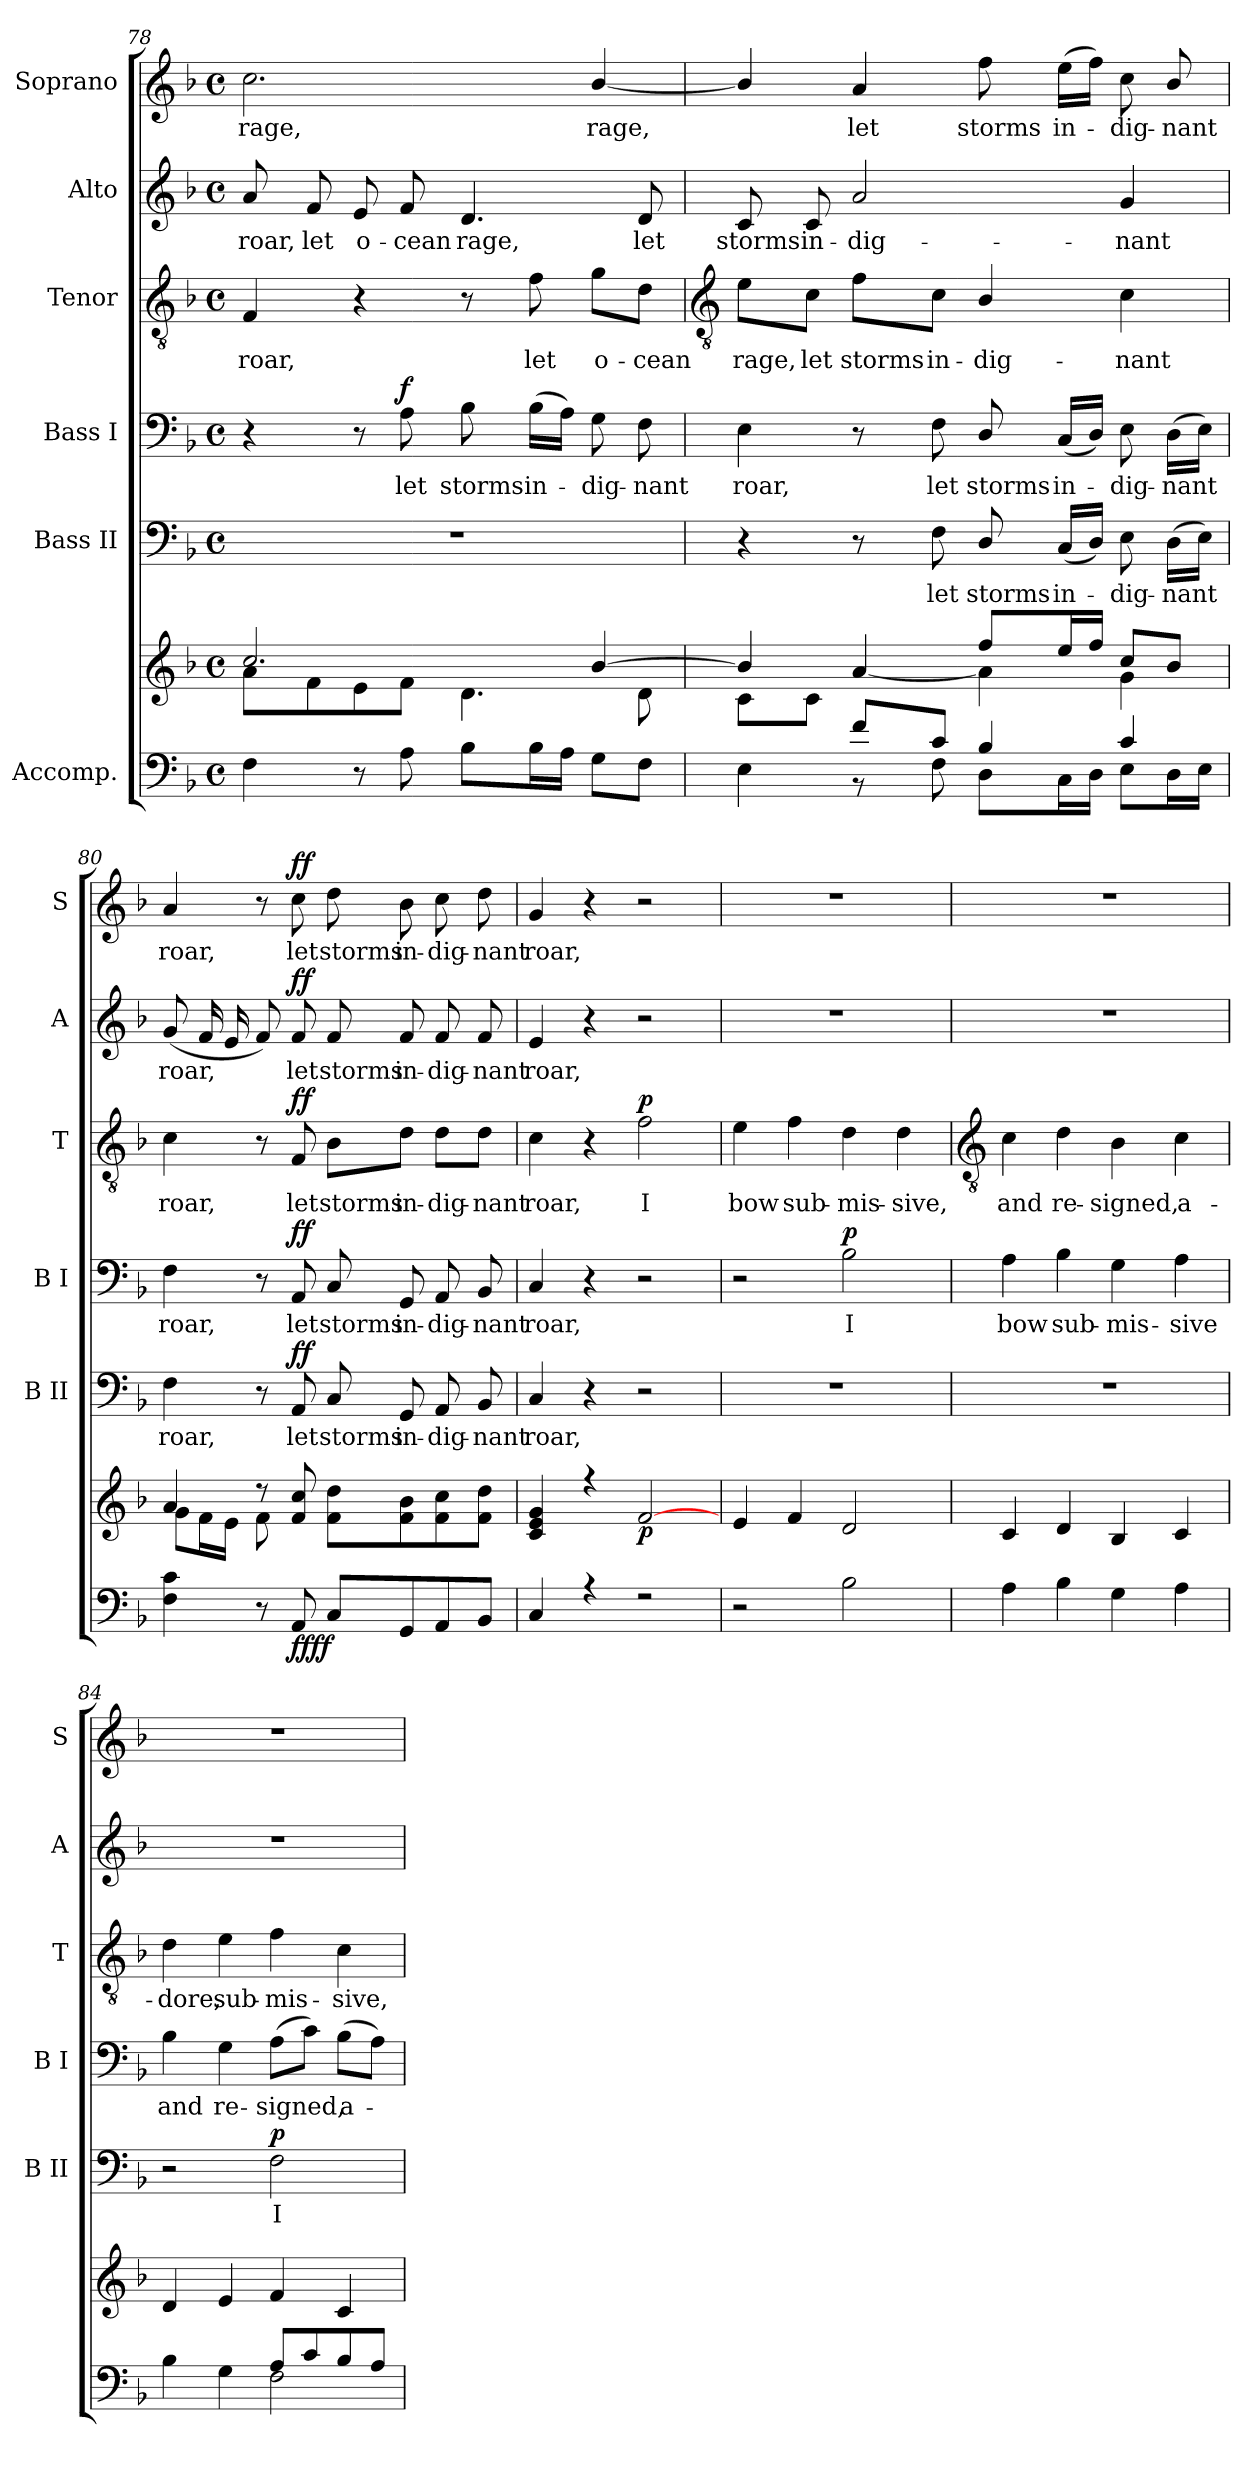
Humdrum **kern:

**kern	**kern	**dynam	**kern	**text	**dynam	**kern	**text	**dynam	**kern	**text	**dynam	**kern	**text	**dynam	**kern	**text	**dynam
*part6	*part6	*part6	*part5	*part5	*part5	*part4	*part4	*part4	*part3	*part3	*part3	*part2	*part2	*part2	*part1	*part1	*part1
*staff7	*staff6	*staff6/7	*staff5	*staff5	*staff5	*staff4	*staff4	*staff4	*staff3	*staff3	*staff3	*staff2	*staff2	*staff2	*staff1	*staff1	*staff1
*I"Accomp.	*	*	*I"Bass II	*	*	*I"Bass I	*	*	*I"Tenor	*	*	*I"Alto	*	*	*I"Soprano	*	*
*	*	*	*I'B II	*	*	*I'B I	*	*	*I'T	*	*	*I'A	*	*	*I'S	*	*
*clefF4	*clefG2	*	*clefF4	*	*	*clefF4	*	*	*clefGv2	*	*	*clefG2	*	*	*clefG2	*	*
*k[b-]	*k[b-]	*	*k[b-]	*	*	*k[b-]	*	*	*k[b-]	*	*	*k[b-]	*	*	*k[b-]	*	*
*F:	*F:	*	*F:	*	*	*F:	*	*	*F:	*	*	*F:	*	*	*F:	*	*
*M4/4	*M4/4	*	*M4/4	*	*	*M4/4	*	*	*M4/4	*	*	*M4/4	*	*	*M4/4	*	*
*met(c)	*met(c)	*	*met(c)	*	*	*met(c)	*	*	*met(c)	*	*	*met(c)	*	*	*met(c)	*	*
=78	=78	=78	=78	=78	=78	=78	=78	=78	=78	=78	=78	=78	=78	=78	=78	=78	=78
*	*^	*	*	*	*	*	*	*	*	*	*	*	*	*	*	*	*
!	!	!	!	!	!	!	!	!	!	!	!LO:LY:b	!	!	!LO:LY:b	!	!	!LO:LY:b	!
4F	2.cc/	8a\L	.	1r	.	.	4r	.	.	4F	roar,	.	8a	roar,	.	2.cc	rage,	.
!	!	!	!	!	!	!	!	!	!	!	!	!	!	!LO:LY:b	!	!	!	!
.	.	8f\	.	.	.	.	.	.	.	.	.	.	8f	let	.	.	.	.
!	!	!	!	!	!	!	!	!	!	!	!	!	!	!LO:LY:b	!	!	!	!
8r	.	8e\	.	.	.	.	8r	.	.	4r	.	.	8e	o-	.	.	.	.
!	!	!	!	!	!	!	!	!LO:LY:b	!LO:DY:b	!	!	!	!	!LO:LY:b	!	!	!	!
8A	.	8f\J	.	.	.	.	8A	let	f	.	.	.	8f	-cean	.	.	.	.
!	!	!	!	!	!	!	!	!LO:LY:b	!	!	!	!	!	!LO:LY:b	!	!	!	!
8B-L	.	4.d\	.	.	.	.	8B-	storms	.	8r	.	.	4.d	rage,	.	.	.	.
!	!	!	!	!	!	!	!	!LO:LY:b	!	!	!LO:LY:b	!	!	!	!	!	!	!
16B-L	.	.	.	.	.	.	(>16B-LL	in-	.	8f	let	.	.	.	.	.	.	.
16AJJ	.	.	.	.	.	.	16AJJ)	.	.	.	.	.	.	.	.	.	.	.
!	!	!	!	!	!	!	!	!LO:LY:b	!	!	!LO:LY:b	!	!	!	!	!	!LO:LY:b	!
8GL	[4b-/	.	.	.	.	.	8G	dig-	.	8g\L	o-	.	.	.	.	[4b-/	rage,	.
!	!	!	!	!	!	!	!	!LO:LY:b	!	!	!LO:LY:b	!	!	!LO:LY:b	!	!	!	!
8FJ	.	8d\	.	.	.	.	8F	-nant	.	8d\J	-cean	.	8d	let	.	.	.	.
!!LO:LB:g=z
=79	=79	=79	=79	=79	=79	=79	=79	=79	=79	=79	=79	=79	=79	=79	=79	=79	=79	=79
*	*	*	*	*	*	*	*	*	*	*clefGv2	*	*	*	*	*	*	*	*
*^	*	*	*	*	*	*	*	*	*	*	*	*	*	*	*	*	*	*
!	!	!	!	!	!	!	!	!	!LO:LY:b	!	!	!LO:LY:b	!	!	!LO:LY:b	!	!	!	!
4ryy	4E\	4b-/]	8c\L	.	4r	.	.	4E	roar,	.	8e\L	rage,	.	8c	storms	.	4b-/]	.	.
!	!	!	!	!	!	!	!	!	!	!	!	!LO:LY:b	!	!	!LO:LY:b	!	!	!	!
.	.	.	8c\J	.	.	.	.	.	.	.	8c\J	let	.	8c	in-	.	.	.	.
!	!	!	!	!	!	!	!	!	!	!	!	!LO:LY:b	!	!	!LO:LY:b	!	!	!LO:LY:b	!
8f/L	8r	4ryy	[4a/	.	8r	.	.	8r	.	.	8f\L	storms	.	2a	-dig-	.	4a	let	.
!	!	!	!	!	!	!LO:LY:b	!	!	!LO:LY:b	!	!	!LO:LY:b	!	!	!	!	!	!	!
8c/J	8F\	.	.	.	8F	let	.	8F	let	.	8c\J	in-	.	.	.	.	.	.	.
!	!	!	!	!	!	!LO:LY:b	!	!	!LO:LY:b	!	!	!LO:LY:b	!	!	!	!	!	!LO:LY:b	!
4B-/	8D\L	8ff/L	4a\]	.	8D/	storms	.	8D/	storms	.	4B-/	-dig-	.	.	.	.	8ff	storms	.
!	!	!	!	!	!	!LO:LY:b	!	!	!LO:LY:b	!	!	!	!	!	!	!	!	!LO:LY:b	!
.	16C\L	16ee/L	.	.	(<16CLL	in-	.	(<16CLL	in-	.	.	.	.	.	.	.	(>16eeLL	in-	.
.	16D\JJ	16ff/JJ	.	.	16DJJ)	.	.	16DJJ)	.	.	.	.	.	.	.	.	16ffJJ)	.	.
!	!	!	!	!	!	!LO:LY:b	!	!	!LO:LY:b	!	!	!LO:LY:b	!	!	!LO:LY:b	!	!	!LO:LY:b	!
4c/	8E\L	8cc/L	4g\	.	8E	dig-	.	8E	dig-	.	4c	-nant	.	4g	-nant	.	8cc	dig-	.
!	!	!	!	!	!	!LO:LY:b	!	!	!LO:LY:b	!	!	!	!	!	!	!	!	!LO:LY:b	!
.	16D\L	8b-/J	.	.	(>16DLL	-nant	.	(>16DLL	-nant	.	.	.	.	.	.	.	8b-/	-nant	.
.	16E\JJ	.	.	.	16EJJ)	.	.	16EJJ)	.	.	.	.	.	.	.	.	.	.	.
=80	=80	=80	=80	=80	=80	=80	=80	=80	=80	=80	=80	=80	=80	=80	=80	=80	=80	=80	=80
!	!	!	!	!	!	!LO:LY:b	!	!	!LO:LY:b	!	!	!LO:LY:b	!	!	!LO:LY:b	!	!	!LO:LY:b	!
4F\ 4c\	2ryy	4a/	8g\L	.	4F	roar,	.	4F	roar,	.	4c	roar,	.	(<8gL	roar,	.	4a	roar,	.
.	.	.	16f\L	.	.	.	.	.	.	.	.	.	.	16fL	.	.	.	.	.
.	.	.	16e\JJ	.	.	.	.	.	.	.	.	.	.	16e	.	.	.	.	.
8r	.	8r	8f\	.	8r	.	.	8r	.	.	8r	.	.	8fJ)	.	.	8r	.	.
!	!	!	!	!LO:DY:b=2	!	!LO:LY:b	!	!	!LO:LY:b	!	!	!LO:LY:b	!	!	!LO:LY:b	!	!	!LO:LY:b	!
!	!	!	!	!LO:DY:n=1:b	!	!	!LO:DY:b	!	!	!LO:DY:b	!	!	!LO:DY:b	!	!	!LO:DY:b	!	!	!LO:DY:b
8AA/	.	8f/ 8cc/	2ryy	ff ff	8AA	let	ff	8AA	let	ff	8F	let	ff	8f	let	ff	8cc	let	ff
!	!	!	!	!	!	!LO:LY:b	!	!	!LO:LY:b	!	!	!LO:LY:b	!	!	!LO:LY:b	!	!	!LO:LY:b	!
8C/L	8ryy	8f\ 8dd\L	.	.	8C	storms	.	8C	storms	.	8B-\L	storms	.	8f	storms	.	8dd	storms	.
!	!	!	!	!	!	!LO:LY:b	!	!	!LO:LY:b	!	!	!LO:LY:b	!	!	!LO:LY:b	!	!	!LO:LY:b	!
8GG/	4.ryy	8f\ 8b-\	.	.	8GG	in-	.	8GG	in-	.	8d\J	in-	.	8f	in-	.	8b-\	in-	.
!	!	!	!	!	!	!LO:LY:b	!	!	!LO:LY:b	!	!	!LO:LY:b	!	!	!LO:LY:b	!	!	!LO:LY:b	!
8AA/	.	8f\ 8cc\	.	.	8AA	-dig-	.	8AA	-dig-	.	8d\L	-dig-	.	8f	-dig-	.	8cc	-dig-	.
!	!	!	!	!	!	!LO:LY:b	!	!	!LO:LY:b	!	!	!LO:LY:b	!	!	!LO:LY:b	!	!	!LO:LY:b	!
8BB-/J	.	8f\ 8dd\J	8ryy	.	8BB-	-nant	.	8BB-	-nant	.	8d\J	-nant	.	8f	-nant	.	8dd	-nant	.
=81	=81	=81	=81	=81	=81	=81	=81	=81	=81	=81	=81	=81	=81	=81	=81	=81	=81	=81	=81
!	!	!	!	!	!	!LO:LY:b	!	!	!LO:LY:b	!	!	!LO:LY:b	!	!	!LO:LY:b	!	!	!LO:LY:b	!
4C/	1ryy	4c/ 4e/ 4g/	1ryy	.	4C	roar,	.	4C	roar,	.	4c	roar,	.	4e	roar,	.	4g	roar,	.
4r	.	4r	.	.	4r	.	.	4r	.	.	4r	.	.	4r	.	.	4r	.	.
!	!	!	!	!LO:DY:b	!	!	!	!	!	!	!	!LO:LY:b	!LO:DY:b	!	!	!	!	!	!
2r	.	[2f/	.	p	2r	.	.	2r	.	.	2f	I	p	2r	.	.	2r	.	.
=82	=82	=82	=82	=82	=82	=82	=82	=82	=82	=82	=82	=82	=82	=82	=82	=82	=82	=82	=82
!	!	!	!	!	!	!	!	!	!	!	!	!LO:LY:b	!	!	!	!	!	!	!
2r	2ryy	4e/	2ryy	.	1r	.	.	2r	.	.	4e	bow	.	1r	.	.	1r	.	.
!	!	!	!	!	!	!	!	!	!	!	!	!LO:LY:b	!	!	!	!	!	!	!
.	.	4f/	.	.	.	.	.	.	.	.	4f	sub-	.	.	.	.	.	.	.
!	!	!	!	!	!	!	!	!	!LO:LY:b	!LO:DY:b	!	!LO:LY:b	!	!	!	!	!	!	!
2B-\	2ryy	2d/	2ryy	.	.	.	.	2B-	I	p	4d	-mis-	.	.	.	.	.	.	.
!	!	!	!	!	!	!	!	!	!	!	!	!LO:LY:b	!	!	!	!	!	!	!
.	.	.	.	.	.	.	.	.	.	.	4d	-sive,	.	.	.	.	.	.	.
!!LO:LB:g=z
=83	=83	=83	=83	=83	=83	=83	=83	=83	=83	=83	=83	=83	=83	=83	=83	=83	=83	=83	=83
*	*	*	*	*	*	*	*	*	*	*	*clefGv2	*	*	*	*	*	*	*	*
!	!	!	!	!	!	!	!	!	!LO:LY:b	!	!	!LO:LY:b	!	!	!	!	!	!	!
4A\	2ryy	4c/	2ryy	.	1r	.	.	4A	bow	.	4c	and	.	1r	.	.	1r	.	.
!	!	!	!	!	!	!	!	!	!LO:LY:b	!	!	!LO:LY:b	!	!	!	!	!	!	!
4B-\	.	4d/	.	.	.	.	.	4B-	sub-	.	4d	re-	.	.	.	.	.	.	.
!	!	!	!	!	!	!	!	!	!LO:LY:b	!	!	!LO:LY:b	!	!	!	!	!	!	!
4G\	2ryy	4B-/	2ryy	.	.	.	.	4G	-mis-	.	4B-\	-signed,	.	.	.	.	.	.	.
!	!	!	!	!	!	!	!	!	!LO:LY:b	!	!	!LO:LY:b	!	!	!	!	!	!	!
4A\	.	4c/	.	.	.	.	.	4A	-sive	.	4c	a-	.	.	.	.	.	.	.
=84	=84	=84	=84	=84	=84	=84	=84	=84	=84	=84	=84	=84	=84	=84	=84	=84	=84	=84	=84
!	!	!	!	!	!	!	!	!	!LO:LY:b	!	!	!LO:LY:b	!	!	!	!	!	!	!
4B-\	2ryy	4d/	2ryy	.	2r	.	.	4B-	and	.	4d	-dore,	.	1r	.	.	1r	.	.
!	!	!	!	!	!	!	!	!	!LO:LY:b	!	!	!LO:LY:b	!	!	!	!	!	!	!
4G\	.	4e/	.	.	.	.	.	4G	re-	.	4e	sub-	.	.	.	.	.	.	.
!	!	!	!	!	!	!LO:LY:b	!LO:DY:b	!	!LO:LY:b	!	!	!LO:LY:b	!	!	!	!	!	!	!
8A/L	2F\	4f/	2ryy	.	2F	I	p	(>8AL	-signed,	.	4f	-mis-	.	.	.	.	.	.	.
8c/	.	.	.	.	.	.	.	8cJ)	.	.	.	.	.	.	.	.	.	.	.
!	!	!	!	!	!	!	!	!	!LO:LY:b	!	!	!LO:LY:b	!	!	!	!	!	!	!
8B-/	.	4c/	.	.	.	.	.	(>8B-L	a-	.	4c	-sive,	.	.	.	.	.	.	.
8A/J	.	.	.	.	.	.	.	8AJ)	.	.	.	.	.	.	.	.	.	.	.
*v	*v	*	*	*	*	*	*	*	*	*	*	*	*	*	*	*	*	*	*
*	*v	*v	*	*	*	*	*	*	*	*	*	*	*	*	*	*	*	*
=	=	=	=	=	=	=	=	=	=	=	=	=	=	=	=	=	=
*-	*-	*-	*-	*-	*-	*-	*-	*-	*-	*-	*-	*-	*-	*-	*-	*-	*-
